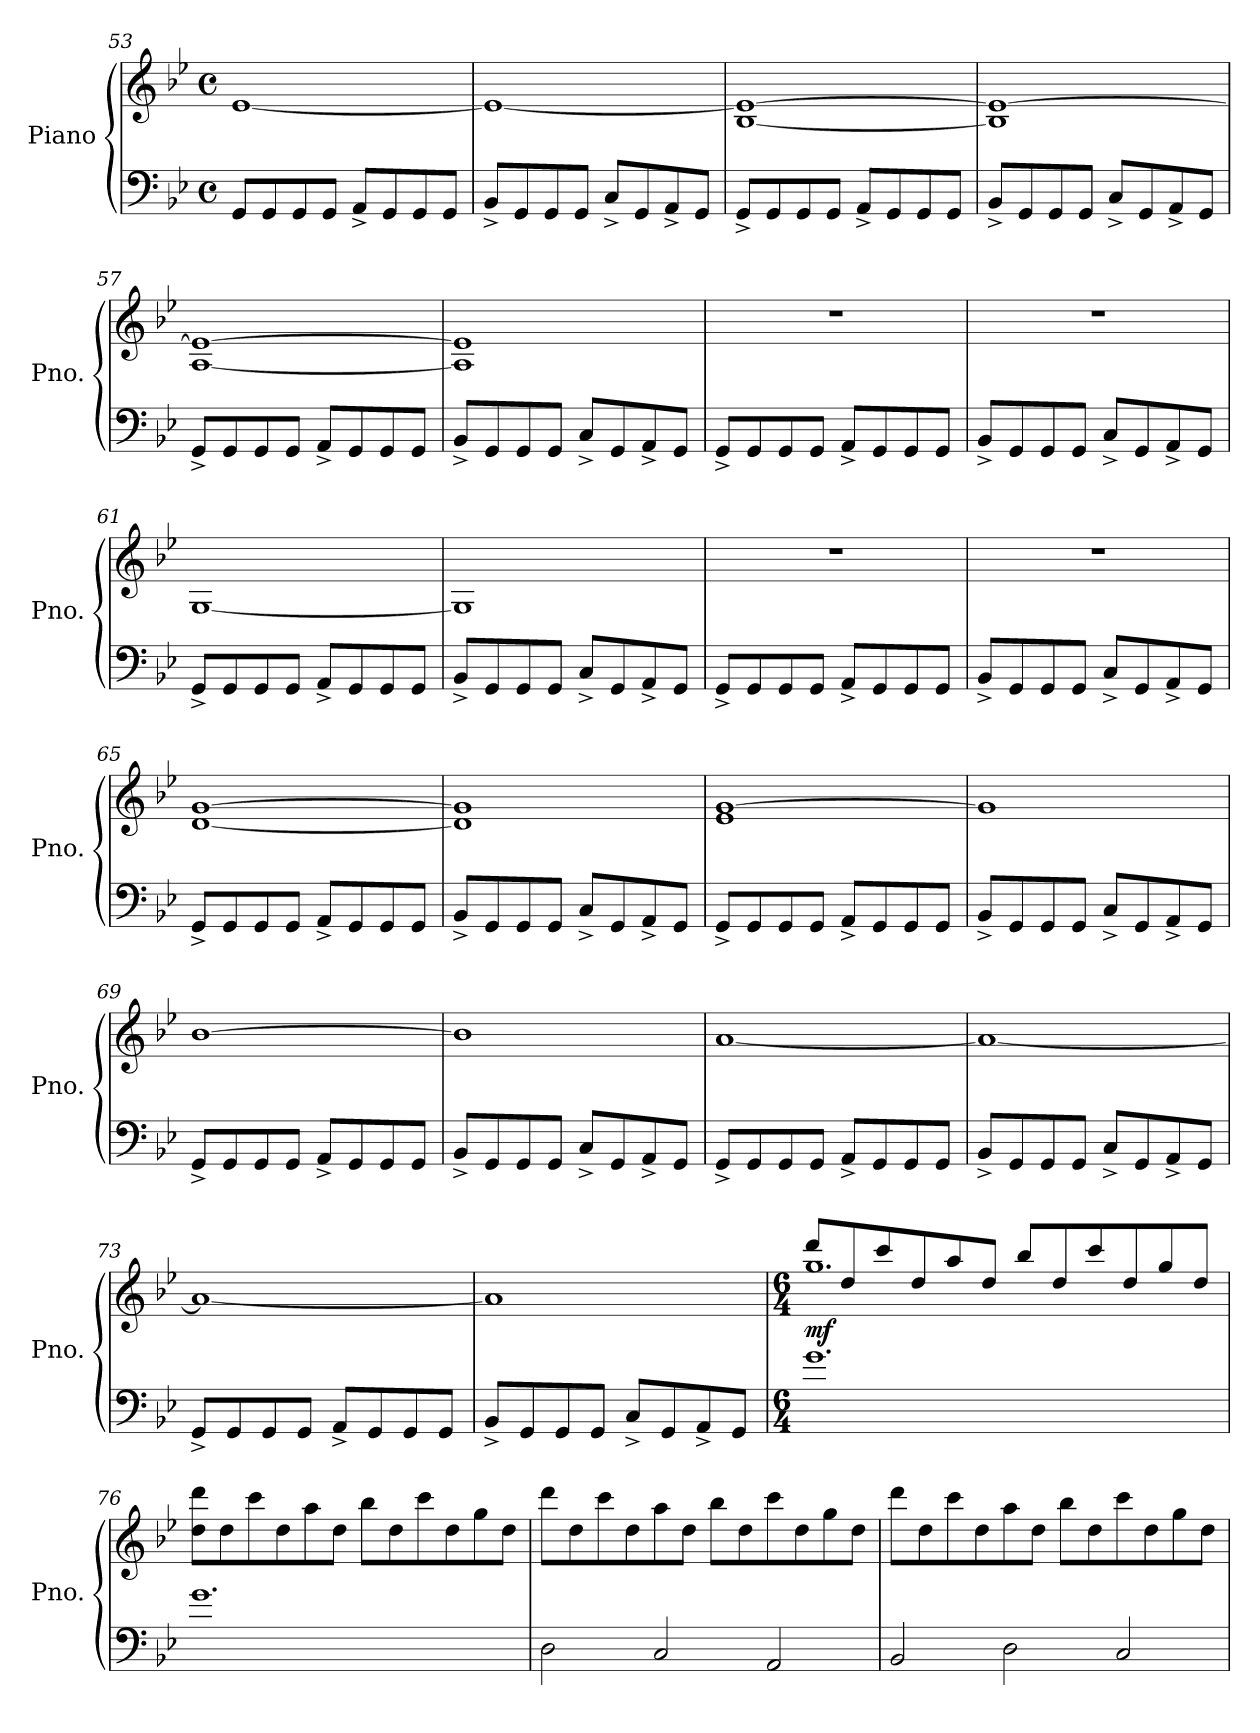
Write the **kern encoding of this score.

**kern	**kern	**dynam
*part1	*part1	*part1
*staff2	*staff1	*staff1/2
*I"Piano	*	*
*I'Pno.	*	*
*clefF4	*clefG2	*
*k[b-e-]	*k[b-e-]	*
*M4/4	*M4/4	*
*met(c)	*met(c)	*
=53	=53	=53
8GG/L	[1e-	.
8GG/	.	.
8GG/	.	.
8GG/J	.	.
8AA^/L	.	.
8GG/	.	.
8GG/	.	.
8GG/J	.	.
=54	=54	=54
8BB-^/L	1e-_	.
8GG/	.	.
8GG/	.	.
8GG/J	.	.
8C^/L	.	.
8GG/	.	.
8AA^/	.	.
8GG/J	.	.
!!LO:LB:g=z
=55	=55	=55
8GG^/L	[1B- 1e-_	.
8GG/	.	.
8GG/	.	.
8GG/J	.	.
8AA^/L	.	.
8GG/	.	.
8GG/	.	.
8GG/J	.	.
=56	=56	=56
8BB-^/L	1B-] 1e-_	.
8GG/	.	.
8GG/	.	.
8GG/J	.	.
8C^/L	.	.
8GG/	.	.
8AA^/	.	.
8GG/J	.	.
=57	=57	=57
8GG^/L	[1A 1e-_	.
8GG/	.	.
8GG/	.	.
8GG/J	.	.
8AA^/L	.	.
8GG/	.	.
8GG/	.	.
8GG/J	.	.
=58	=58	=58
8BB-^/L	1A] 1e-]	.
8GG/	.	.
8GG/	.	.
8GG/J	.	.
8C^/L	.	.
8GG/	.	.
8AA^/	.	.
8GG/J	.	.
=59	=59	=59
8GG^/L	1r	.
8GG/	.	.
8GG/	.	.
8GG/J	.	.
8AA^/L	.	.
8GG/	.	.
8GG/	.	.
8GG/J	.	.
!!LO:LB:g=z
=60	=60	=60
8BB-^/L	1r	.
8GG/	.	.
8GG/	.	.
8GG/J	.	.
8C^/L	.	.
8GG/	.	.
8AA^/	.	.
8GG/J	.	.
=61	=61	=61
8GG^/L	[1G	.
8GG/	.	.
8GG/	.	.
8GG/J	.	.
8AA^/L	.	.
8GG/	.	.
8GG/	.	.
8GG/J	.	.
=62	=62	=62
8BB-^/L	1G]	.
8GG/	.	.
8GG/	.	.
8GG/J	.	.
8C^/L	.	.
8GG/	.	.
8AA^/	.	.
8GG/J	.	.
=63	=63	=63
8GG^/L	1r	.
8GG/	.	.
8GG/	.	.
8GG/J	.	.
8AA^/L	.	.
8GG/	.	.
8GG/	.	.
8GG/J	.	.
=64	=64	=64
8BB-^/L	1r	.
8GG/	.	.
8GG/	.	.
8GG/J	.	.
8C^/L	.	.
8GG/	.	.
8AA^/	.	.
8GG/J	.	.
!!LO:LB:g=z
=65	=65	=65
8GG^/L	[1d [1g	.
8GG/	.	.
8GG/	.	.
8GG/J	.	.
8AA^/L	.	.
8GG/	.	.
8GG/	.	.
8GG/J	.	.
=66	=66	=66
8BB-^/L	1d] 1g]	.
8GG/	.	.
8GG/	.	.
8GG/J	.	.
8C^/L	.	.
8GG/	.	.
8AA^/	.	.
8GG/J	.	.
=67	=67	=67
8GG^/L	1e- [1g	.
8GG/	.	.
8GG/	.	.
8GG/J	.	.
8AA^/L	.	.
8GG/	.	.
8GG/	.	.
8GG/J	.	.
=68	=68	=68
8BB-^/L	1g]	.
8GG/	.	.
8GG/	.	.
8GG/J	.	.
8C^/L	.	.
8GG/	.	.
8AA^/	.	.
8GG/J	.	.
=69	=69	=69
8GG^/L	[1b-	.
8GG/	.	.
8GG/	.	.
8GG/J	.	.
8AA^/L	.	.
8GG/	.	.
8GG/	.	.
8GG/J	.	.
!!LO:LB:g=z
=70	=70	=70
8BB-^/L	1b-]	.
8GG/	.	.
8GG/	.	.
8GG/J	.	.
8C^/L	.	.
8GG/	.	.
8AA^/	.	.
8GG/J	.	.
=71	=71	=71
8GG^/L	[1a	.
8GG/	.	.
8GG/	.	.
8GG/J	.	.
8AA^/L	.	.
8GG/	.	.
8GG/	.	.
8GG/J	.	.
=72	=72	=72
8BB-^/L	1a_	.
8GG/	.	.
8GG/	.	.
8GG/J	.	.
8C^/L	.	.
8GG/	.	.
8AA^/	.	.
8GG/J	.	.
=73	=73	=73
8GG^/L	1a_	.
8GG/	.	.
8GG/	.	.
8GG/J	.	.
8AA^/L	.	.
8GG/	.	.
8GG/	.	.
8GG/J	.	.
=74	=74	=74
8BB-^/L	1a]	.
8GG/	.	.
8GG/	.	.
8GG/J	.	.
8C^/L	.	.
8GG/	.	.
8AA^/	.	.
8GG/J	.	.
!!LO:PB:g=z
=75	=75	=75
*M6/4	*M6/4	*
*	*MM80	*
*	*^	*
!	!	!	!LO:DY:b
1.g	8ddd/L	1.gg	mf
.	8dd/	.	.
.	8ccc/	.	.
.	8dd/	.	.
.	8aa/	.	.
.	8dd/J	.	.
.	8bb-/L	.	.
.	8dd/	.	.
.	8ccc/	.	.
.	8dd/	.	.
.	8gg/	.	.
.	8dd/J	.	.
*	*v	*v	*
=76	=76	=76
1.g	8dd\ 8ddd\L	.
.	8dd\	.
.	8ccc\	.
.	8dd\	.
.	8aa\	.
.	8dd\J	.
.	8bb-\L	.
.	8dd\	.
.	8ccc\	.
.	8dd\	.
.	8gg\	.
.	8dd\J	.
=77	=77	=77
2D\	8ddd\L	.
.	8dd\	.
.	8ccc\	.
.	8dd\	.
2C/	8aa\	.
.	8dd\J	.
.	8bb-\L	.
.	8dd\	.
2AA/	8ccc\	.
.	8dd\	.
.	8gg\	.
.	8dd\J	.
!!LO:LB:g=z
=78	=78	=78
2BB-/	8ddd\L	.
.	8dd\	.
.	8ccc\	.
.	8dd\	.
2D\	8aa\	.
.	8dd\J	.
.	8bb-\L	.
.	8dd\	.
2C/	8ccc\	.
.	8dd\	.
.	8gg\	.
.	8dd\J	.
=	=	=
*-	*-	*-
